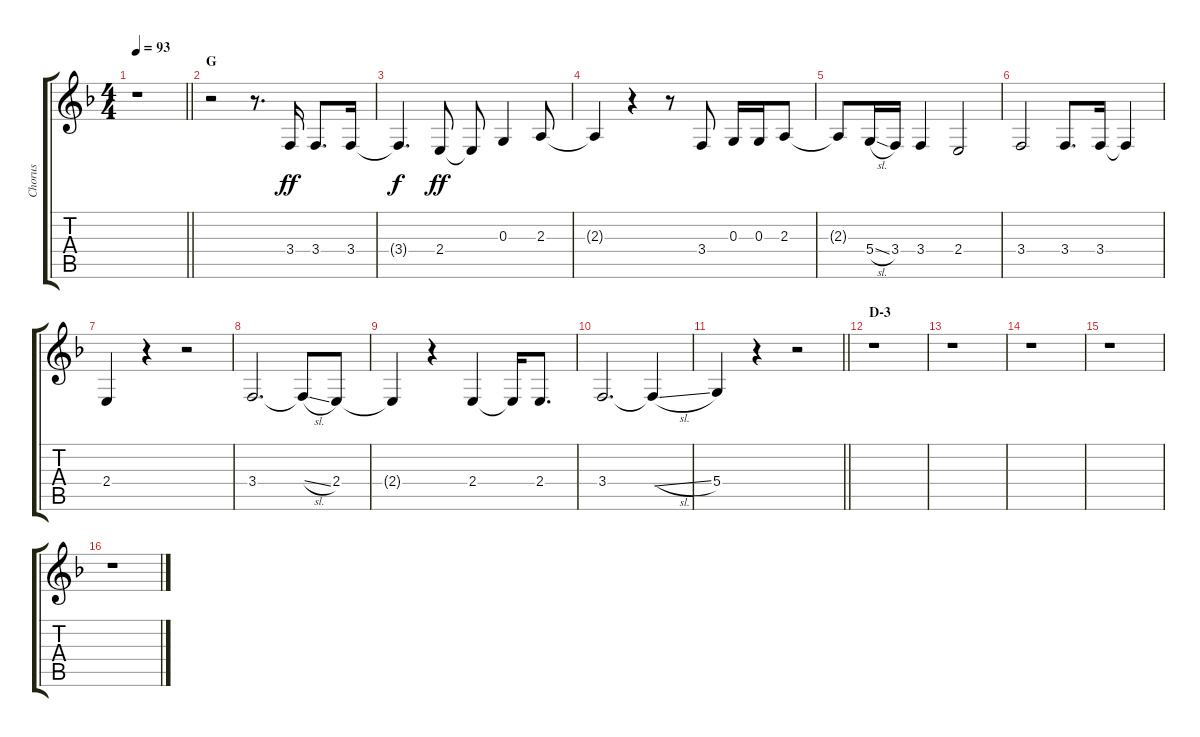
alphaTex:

\track ("Chorus" "Chorus") {instrument voiceoohs}
\staff {score tabs}
\tuning (E4 B3 G3 D3 A2 E2) {hide}
\ts (4 4)
\tempo 93
\clef g2
\barLineRight lightlight
\ks f
r.1{dy ff} |
\section ("" "G")
r.2 r.8{d} 3.4.16 3.4.8{d} 3.4.16 |
3.4{t}.4{d dy f} 2.4.8{dy ff} 2.4{t}.8 0.3.4 2.3.8 |
2.3{t}.4 r.4 r.8 3.4.8 0.3.16 0.3.16 2.3.8 |
2.3{t}.8 5.4{sl}.16 3.4.16 3.4.4 2.4.2 |
3.4.2 3.4.8{d} 3.4.16 3.4{t}.4 |
2.4.4 r.4 r.2 |
3.4.2{d} 3.4{sl t}.8 2.4.8 |
2.4{t}.4 r.4 2.4.4 2.4{t}.16 2.4.8{d} |
3.4.2{d} 3.4{sl t}.4 |
\barLineRight lightlight
5.4.4 r.4 r.2 |
\section ("" "D-3")
r.1 |
r.1 |
r.1 |
r.1 |
r.1
